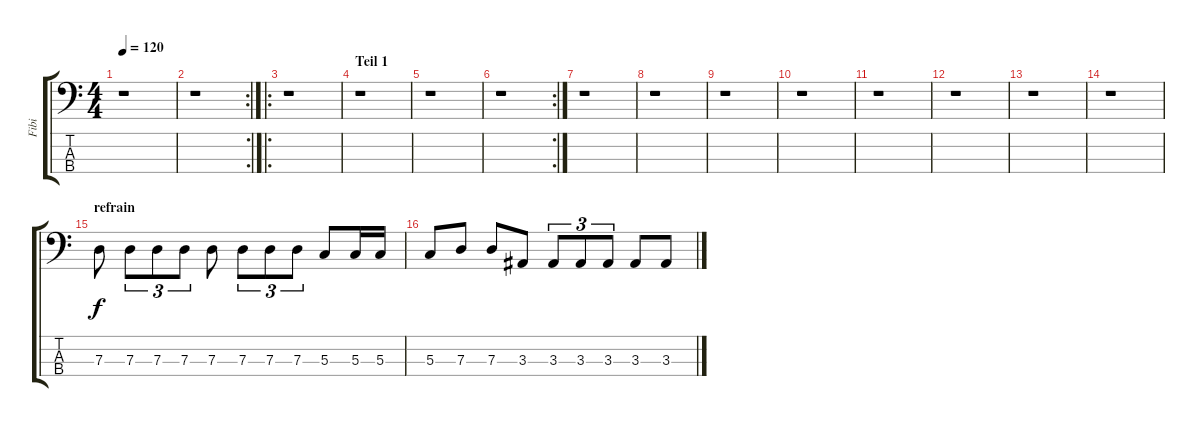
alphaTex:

\track ("Fibi" "Fibi") {instrument electricbassfinger}
\staff {score tabs}
\tuning (F2 C2 G1 D1) {hide}
\ts (4 4)
\tempo 120
\clef f4
\ks c
r.1{dy f} |
\rc 2
r.1 |
\ro
r.1 |
\section ("" "Teil 1")
r.1 |
r.1 |
\rc 2
r.1 |
r.1 |
r.1 |
r.1 |
r.1 |
r.1 |
r.1 |
r.1 |
r.1 |
\section ("" "refrain")
7.3.8 7.3.8{tu (3 2)} 7.3.8{tu (3 2)} 7.3.8{tu (3 2)} 7.3.8 7.3.8{tu (3 2)} 7.3.8{tu (3 2)} 7.3.8{tu (3 2)} 5.3.8 5.3.16 5.3.16 |
5.3.8 7.3.8 7.3.8 3.3.8 3.3.8{tu (3 2)} 3.3.8{tu (3 2)} 3.3.8{tu (3 2)} 3.3.8 3.3.8
